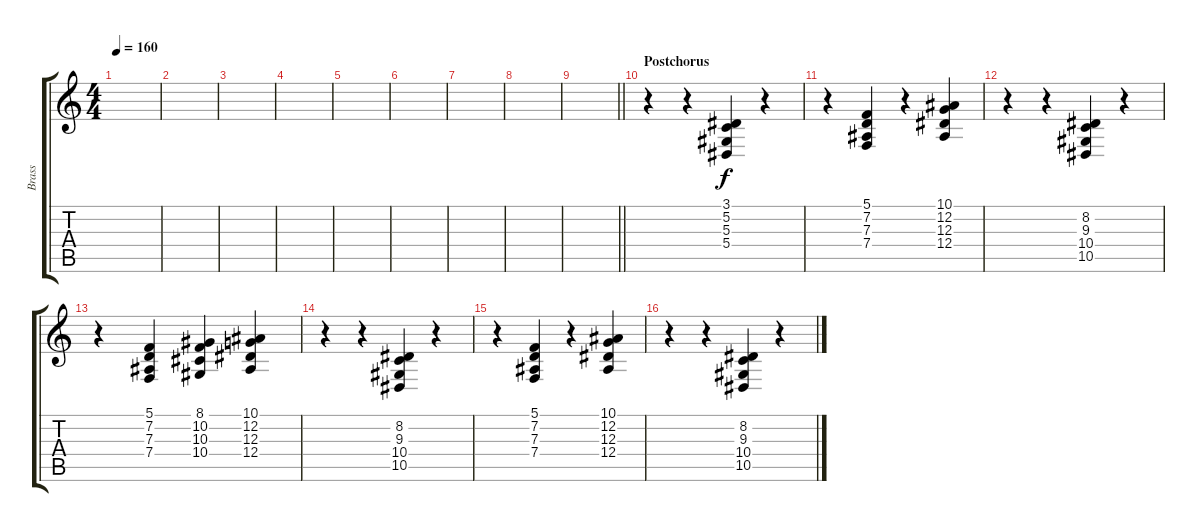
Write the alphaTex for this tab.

\track ("Brass" "Brass") {instrument brasssection}
\staff {score tabs}
\tuning (C4 G3 Eb3 Bb2 F2 C2) {hide}
\ts (4 4)
\tempo 160
\clef g2
\ks c
|
|
|
|
|
|
|
|
\barLineRight lightlight
|
\section ("" "Postchorus")
r.4 r.4 (3.1 5.2 5.3 5.4).4 r.4 |
r.4 (5.1 7.2 7.3 7.4).4 r.4 (10.1 12.2 12.3 12.4).4 |
r.4 r.4 (8.2 9.3 10.4 10.5).4 r.4 |
r.4 (5.1 7.2 7.3 7.4).4 (8.1 10.2 10.3 10.4).4 (10.1 12.2 12.3 12.4).4 |
r.4 r.4 (8.2 9.3 10.4 10.5).4 r.4 |
r.4 (5.1 7.2 7.3 7.4).4 r.4 (10.1 12.2 12.3 12.4).4 |
r.4 r.4 (8.2 9.3 10.4 10.5).4 r.4
